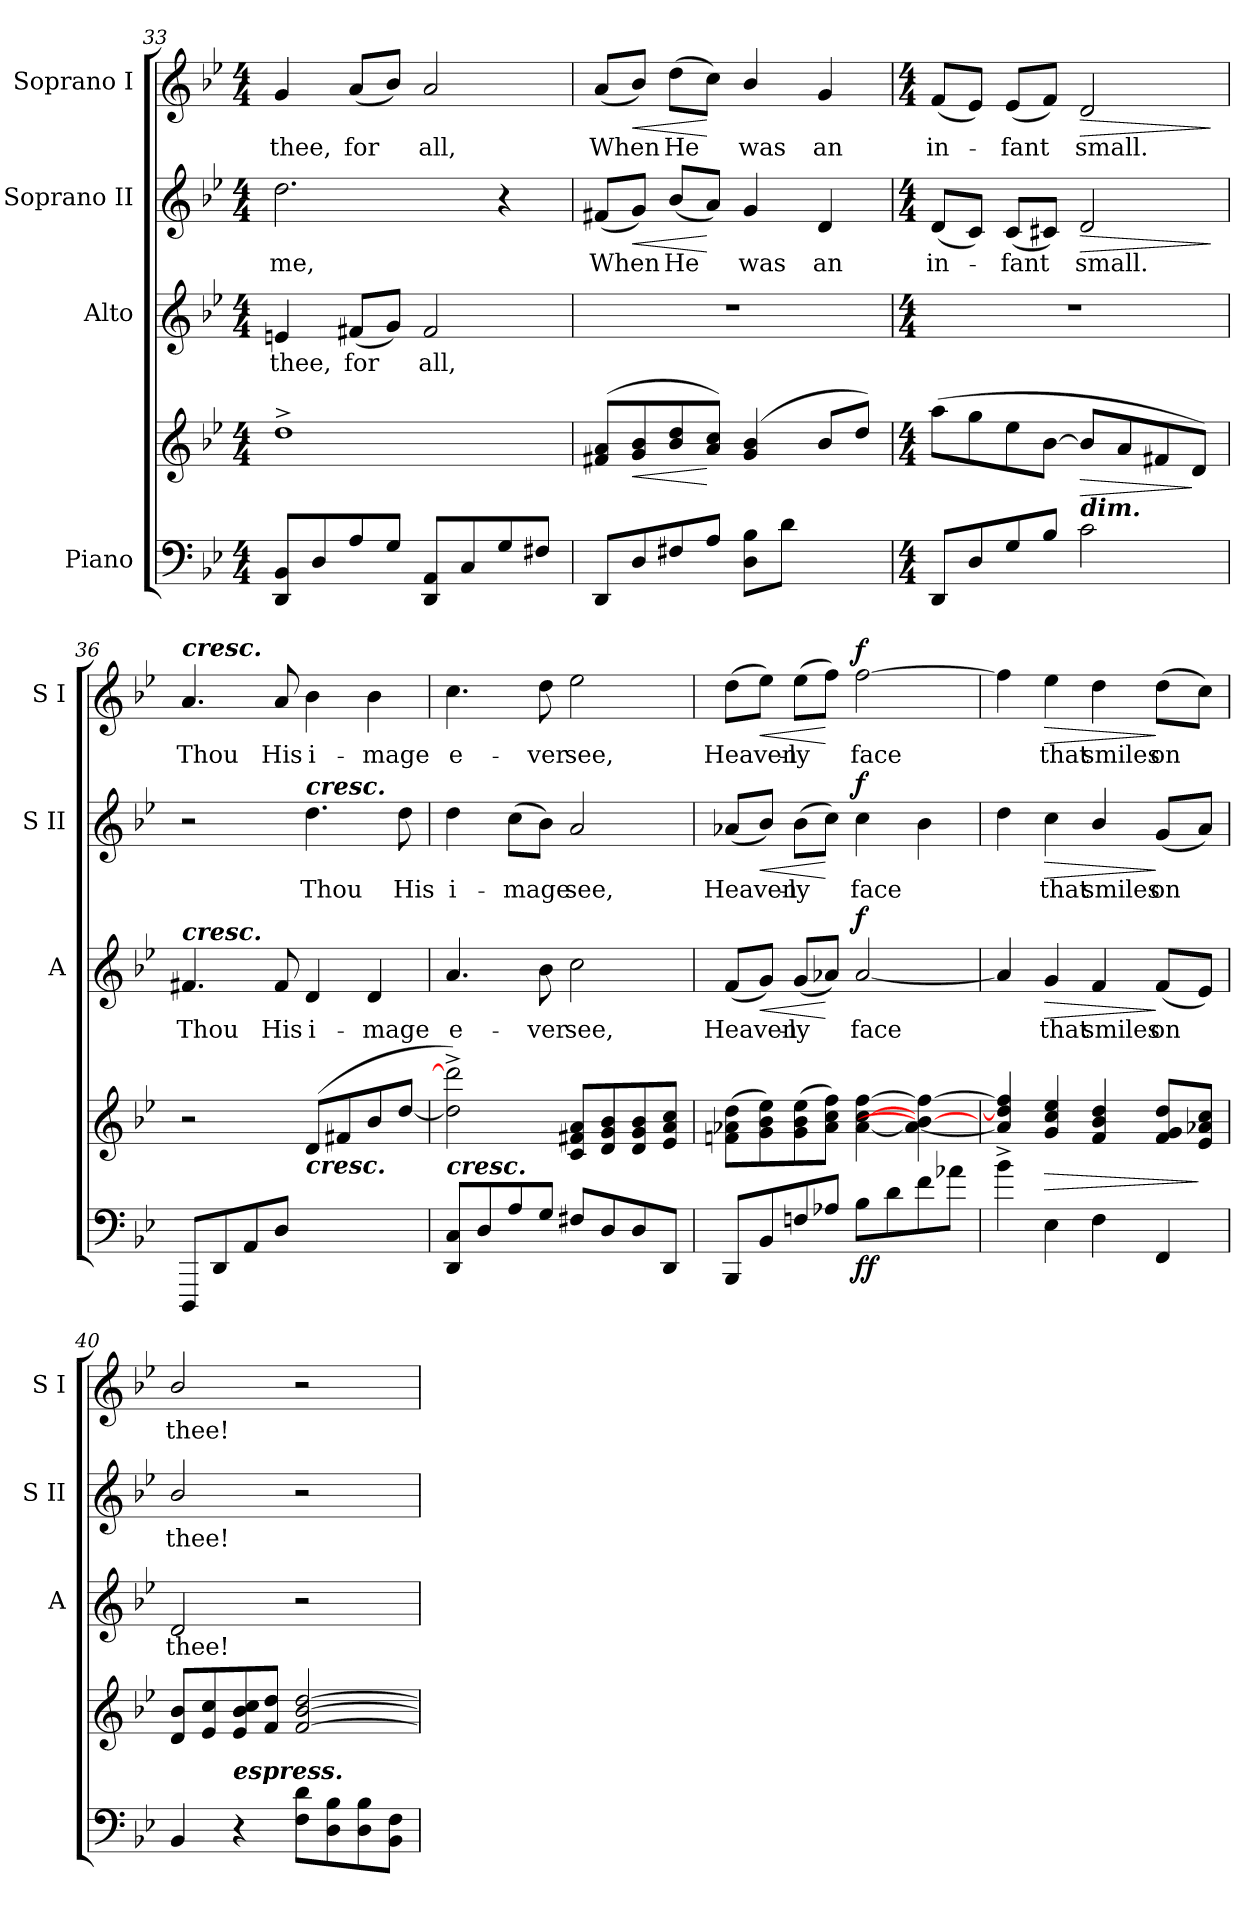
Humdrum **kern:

**kern	**kern	**dynam	**kern	**text	**dynam	**kern	**text	**dynam	**kern	**text	**dynam
*part4	*part4	*part4	*part3	*part3	*part3	*part2	*part2	*part2	*part1	*part1	*part1
*staff5	*staff4	*staff4/5	*staff3	*staff3	*staff3	*staff2	*staff2	*staff2	*staff1	*staff1	*staff1
*I"Piano	*	*	*I"Alto	*	*	*I"Soprano II	*	*	*I"Soprano I	*	*
*	*	*	*I'A	*	*	*I'S II	*	*	*I'S I	*	*
*clefF4	*clefG2	*	*clefG2	*	*	*clefG2	*	*	*clefG2	*	*
*k[b-e-]	*k[b-e-]	*	*k[b-e-]	*	*	*k[b-e-]	*	*	*k[b-e-]	*	*
*B-:	*B-:	*	*B-:	*	*	*B-:	*	*	*B-:	*	*
*M4/4	*M4/4	*	*M4/4	*	*	*M4/4	*	*	*M4/4	*	*
=33	=33	=33	=33	=33	=33	=33	=33	=33	=33	=33	=33
*	*^	*	*	*	*	*	*	*	*	*	*
!	!	!	!	!	!LO:LY:b	!	!	!LO:LY:b	!	!	!LO:LY:b	!
8DD 8BB-L	1dd^	1ryy	.	4en	thee,	.	2.dd	me,	.	4g	thee,	.
8D	.	.	.	.	.	.	.	.	.	.	.	.
!	!	!	!	!	!LO:LY:b	!	!	!	!	!	!LO:LY:b	!
8A	.	.	.	(<8f#XL	for	.	.	.	.	(<8aL	for	.
8GJ	.	.	.	8gJ)	.	.	.	.	.	8b-J)	.	.
!	!	!	!	!	!LO:LY:b	!	!	!	!	!	!LO:LY:b	!
8DD 8AAL	.	.	.	2f#	all,	.	.	.	.	2a	all,	.
8C	.	.	.	.	.	.	.	.	.	.	.	.
8G	.	.	.	.	.	.	4r	.	.	.	.	.
8F#XJ	.	.	.	.	.	.	.	.	.	.	.	.
=34	=34	=34	=34	=34	=34	=34	=34	=34	=34	=34	=34	=34
!	!	!	!	!	!	!	!	!LO:LY:b	!	!	!LO:LY:b	!
8DDL	(<8f#X 8aL	1ryy	.	1r	.	.	(<8f#XL	When	.	(<8aL	When	.
!	!	!	!LO:HP:b	!	!	!	!	!	!LO:HP:b	!	!	!LO:HP:b
8D	8g 8b-	.	<	.	.	.	8gJ)	.	<	8b-J)	.	<
!	!	!	!	!	!	!	!	!LO:LY:b	!	!	!LO:LY:b	!
8F#X	8b- 8dd	.	.	.	.	.	(<8b-L	He	.	(>8ddL	He	.
8AJ	8a 8ccJ)	.	[	.	.	.	8aJ)	.	[	8ccJ)	.	[
!	!	!	!	!	!	!	!	!LO:LY:b	!	!	!LO:LY:b	!
8D 8B-L	(>4g 4b-	.	.	.	.	.	4g/	was	.	4b-/	was	.
8dJ	.	.	.	.	.	.	.	.	.	.	.	.
!	!	!	!	!	!	!	!	!LO:LY:b	!	!	!LO:LY:b	!
4ryy	8b-L	.	.	.	.	.	4d	an	.	4g	an	.
.	8ddJ)	.	.	.	.	.	.	.	.	.	.	.
*	*v	*v	*	*	*	*	*	*	*	*	*	*
!!LO:LB:g=z
=35	=35	=35	=35	=35	=35	=35	=35	=35	=35	=35	=35
*M4/4	*M4/4	*	*M4/4	*	*	*M4/4	*	*	*M4/4	*	*
!	!	!	!	!	!	!	!LO:LY:b	!	!	!LO:LY:b	!
8DDL	(<8aaL	.	1r	.	.	(<8dL	in-	.	(<8fL	in-	.
8D	8gg	.	.	.	.	8cJ)	.	.	8e-J)	.	.
!	!	!	!	!	!	!	!LO:LY:b	!	!	!LO:LY:b	!
8G	8ee-	.	.	.	.	(<8cL	fant	.	(<8e-L	fant	.
8B-J	[8b-J	.	.	.	.	8c#XJ)	.	.	8fJ)	.	.
!LO:TX:a:Bi:t=dim.	!	!	!	!	!	!	!	!	!	!	!
!	!	!LO:HP:b	!	!	!	!	!LO:LY:b	!LO:HP:b	!	!LO:LY:b	!LO:HP:b
2c	8b-L]	>	.	.	.	2d	small.	>	2d	small.	>
.	8a	.	.	.	.	.	.	.	.	.	.
.	8f#X	.	.	.	.	.	.	.	.	.	.
.	8dJ)	]	.	.	.	.	.	.	.	.	.
.	.	.	.	.	.	.	.	]	.	.	]
=36	=36	=36	=36	=36	=36	=36	=36	=36	=36	=36	=36
!	!	!	!	!	!	!	!	!	!LO:TX:a:Bi:t=cresc.	!	!
!	!	!	!LO:TX:a:Bi:t=cresc.	!	!	!	!	!	!	!	!
!	!	!	!	!LO:LY:b	!	!	!	!	!	!LO:LY:b	!
8DDDL	2r	.	4.f#X	Thou	.	2r	.	.	4.a	Thou	.
8DD	.	.	.	.	.	.	.	.	.	.	.
8AA	.	.	.	.	.	.	.	.	.	.	.
!	!	!	!	!LO:LY:b	!	!	!	!	!	!LO:LY:b	!
8DJ	.	.	8f#	His	.	.	.	.	8a	His	.
!	!	!	!	!	!	!LO:TX:a:Bi:t=cresc.	!	!	!	!	!
!	!LO:TX:b:Bi:t=cresc.	!	!	!	!	!	!	!	!	!	!
!	!	!	!	!LO:LY:b	!	!	!LO:LY:b	!	!	!LO:LY:b	!
2ryy	(<8dL	.	4d	i-	.	4.dd	Thou	.	4b-	i-	.
.	8f#X	.	.	.	.	.	.	.	.	.	.
!	!	!	!	!LO:LY:b	!	!	!	!	!	!LO:LY:b	!
.	8b-	.	4d	-mage	.	.	.	.	4b-	-mage	.
!	!	!	!	!	!	!	!LO:LY:b	!	!	!	!
.	[8ddJ	.	.	.	.	8dd	His	.	.	.	.
=37	=37	=37	=37	=37	=37	=37	=37	=37	=37	=37	=37
!LO:TX:a:Bi:t=cresc.	!	!	!	!	!	!	!	!	!	!	!
!	!	!	!	!LO:LY:b	!	!	!LO:LY:b	!	!	!LO:LY:b	!
8DD 8CL	2dd]^ 2ddd]^)	.	4.a	e-	.	4dd	i-	.	4.cc	e-	.
8D	.	.	.	.	.	.	.	.	.	.	.
!	!	!	!	!	!	!	!LO:LY:b	!	!	!	!
8A	.	.	.	.	.	(>8ccL	-mage	.	.	.	.
!	!	!	!	!LO:LY:b	!	!	!	!	!	!LO:LY:b	!
8GJ	.	.	8b-	-ver	.	8b-J)	.	.	8dd	-ver	.
!	!	!	!	!LO:LY:b	!	!	!LO:LY:b	!	!	!LO:LY:b	!
8F#XL	8c 8f#X 8aL	.	2cc	see,	.	2a	see,	.	2ee-	see,	.
8D	8d 8g 8b-	.	.	.	.	.	.	.	.	.	.
8D	8d 8g 8b-	.	.	.	.	.	.	.	.	.	.
8DDJ	8e- 8a 8ccJ	.	.	.	.	.	.	.	.	.	.
=38	=38	=38	=38	=38	=38	=38	=38	=38	=38	=38	=38
!	!	!	!	!LO:LY:b	!	!	!LO:LY:b	!	!	!LO:LY:b	!
8BBB-L	(>8fn 8a-X 8ddL	.	(<8fL	Heaven-	.	(<8a-XL	Heaven-	.	(>8ddL	Heaven-	.
!	!	!	!	!	!LO:HP:b	!	!	!LO:HP:b	!	!	!LO:HP:b
8BB-	8g 8b- 8ee-)	.	8gJ)	.	<	8b-J)	.	<	8ee-J)	.	<
!	!	!	!	!LO:LY:b	!	!	!LO:LY:b	!	!	!LO:LY:b	!
8Fn	(>8g 8b- 8ee-	.	(<8gL	ly	.	(>8b-L	ly	.	(>8ee-L	ly	.
8A-XJ	8a- 8cc 8ffJ)	.	8a-XJ)	.	[	8ccJ)	.	[	8ffJ)	.	[
!	!	!LO:DY:b=2	!	!LO:LY:b	!	!	!LO:LY:b	!	!	!LO:LY:b	!
!	!	!LO:DY:n=1:b	!	!	!LO:DY:b	!	!	!LO:DY:b	!	!	!LO:DY:b
8B-L	[4a- [4cc [4ff	f f	[2a-	face	f	4cc	face	f	[2ff	face	f
8d	.	.	.	.	.	.	.	.	.	.	.
8f	4a-_ 4b-_ 4ff_	.	.	.	.	4b-	.	.	.	.	.
8a-XJ	.	.	.	.	.	.	.	.	.	.	.
!!LO:LB:g=z
=39	=39	=39	=39	=39	=39	=39	=39	=39	=39	=39	=39
*	*^	*	*	*	*	*	*	*	*	*	*
4b-^	4a-] 4dd] 4ff]	1ryy	.	4a-]	.	.	4dd	.	.	4ff]	.	.
!	!	!	!LO:HP:b	!	!LO:LY:b	!LO:HP:b	!	!LO:LY:b	!LO:HP:b	!	!LO:LY:b	!LO:HP:b
4E-	4g 4cc 4ee-	.	>	4g	that	>	4cc	that	>	4ee-	that	>
!	!	!	!	!	!LO:LY:b	!	!	!LO:LY:b	!	!	!LO:LY:b	!
4F	4f 4b- 4dd	.	.	4f	smiles	.	4b-/	smiles	.	4dd	smiles	.
!	!	!	!	!	!LO:LY:b	!	!	!LO:LY:b	!	!	!LO:LY:b	!
4FF	8f 8g 8ddL	.	.	(<8fL	on	]	(<8gL	on	]	(>8ddL	on	]
.	8e- 8a- 8ccJ	.	]	8e-J)	.	.	8aJ)	.	.	8ccJ)	.	.
=40	=40	=40	=40	=40	=40	=40	=40	=40	=40	=40	=40	=40
!	!	!	!	!	!LO:LY:b	!	!	!LO:LY:b	!	!	!LO:LY:b	!
4BB-	8d 8b-L	1ryy	.	2d/	thee!	.	2b-/	thee!	.	2b-/	thee!	.
.	8e- 8cc	.	.	.	.	.	.	.	.	.	.	.
!LO:TX:a:Bi:t=espress.	!	!	!	!	!	!	!	!	!	!	!	!
4r	8e- 8b- 8cc	.	.	.	.	.	.	.	.	.	.	.
.	8f 8ddJ	.	.	.	.	.	.	.	.	.	.	.
8F 8dL	[2f [2b- [2dd	.	.	2r	.	.	2r	.	.	2r	.	.
8D 8B-	.	.	.	.	.	.	.	.	.	.	.	.
8D 8B-	.	.	.	.	.	.	.	.	.	.	.	.
8BB- 8FJ	.	.	.	.	.	.	.	.	.	.	.	.
*	*v	*v	*	*	*	*	*	*	*	*	*	*
=	=	=	=	=	=	=	=	=	=	=	=
*-	*-	*-	*-	*-	*-	*-	*-	*-	*-	*-	*-
